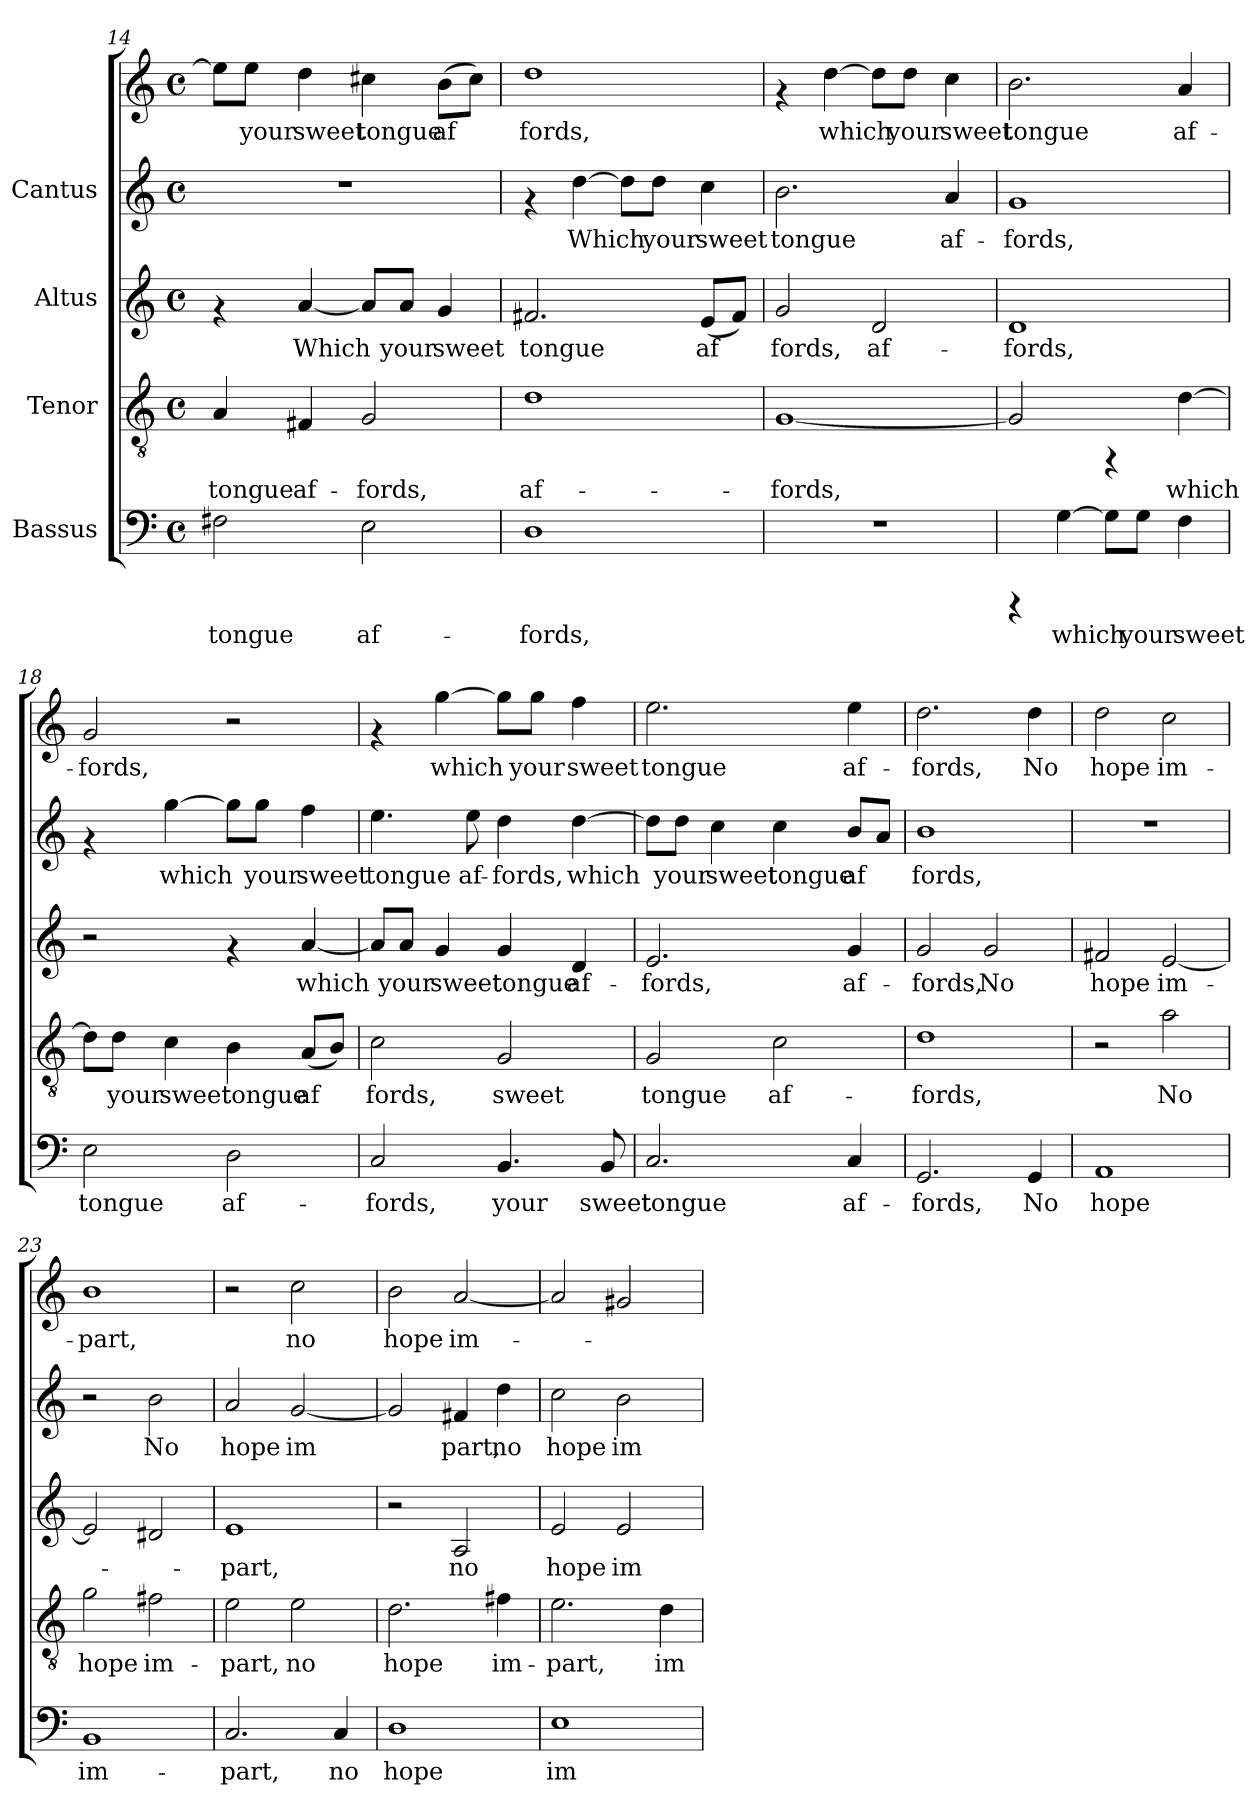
**kern	**text	**kern	**text	**kern	**text	**kern	**text	**kern	**text
*part4	*part4	*part3	*part3	*part2	*part2	*part1	*part1	*part1	*part1
*staff5	*staff5	*staff4	*staff4	*staff3	*staff3	*staff2	*staff2	*staff1	*staff1
*I"Bassus	*	*I"Tenor	*	*I"Altus	*	*I"Cantus	*	*	*
*clefF4	*	*clefGv2	*	*clefG2	*	*clefG2	*	*clefG2	*
*M4/4	*	*M4/4	*	*M4/4	*	*M4/4	*	*M4/4	*
*met(c)	*	*met(c)	*	*met(c)	*	*met(c)	*	*met(c)	*
=14	=14	=14	=14	=14	=14	=14	=14	=14	=14
!	!LO:LY:b:cj	!	!LO:LY:b:cj	!	!	!	!	!	!LO:LY:b:cj
2F#X\	tongue	4A/	tongue	4rf	.	1r	.	8ee\L]	.
!	!	!	!	!	!	!	!	!	!LO:LY:b:cj
.	.	.	.	.	.	.	.	8ee\J	your
!	!	!	!LO:LY:b:cj	!	!LO:LY:b:cj	!	!	!	!LO:LY:b:cj
.	.	4F#X/	af-	[<4a/	Which	.	.	4dd\	sweet
!	!LO:LY:b:cj	!	!LO:LY:b:cj	!	!LO:LY:b:cj	!	!	!	!LO:LY:b:cj
2E\	af-	2G/	-fords,	8a/L]	.	.	.	4cc#X\	tongue
!	!	!	!	!	!LO:LY:b:cj	!	!	!	!
.	.	.	.	8a/J	your	.	.	.	.
!	!	!	!	!	!LO:LY:b:cj	!	!	!	!LO:LY:b:cj
.	.	.	.	4g/	sweet	.	.	(>8b\L	af-
!	!	!	!	!	!	!	!	!	!LO:LY:b:cj
.	.	.	.	.	.	.	.	8cc#\J)	--
=15	=15	=15	=15	=15	=15	=15	=15	=15	=15
!	!LO:LY:b:cj	!	!LO:LY:b:cj	!	!LO:LY:b:cj	!	!	!	!LO:LY:b:cj
1D	-fords,	1d	af-	2.f#X/	tongue	4rf	.	1dd	-fords,
!	!	!	!	!	!	!	!LO:LY:b:cj	!	!
.	.	.	.	.	.	[>4dd\	Which	.	.
!	!	!	!	!	!	!	!LO:LY:b:cj	!	!
.	.	.	.	.	.	8dd\L]	.	.	.
!	!	!	!	!	!	!	!LO:LY:b:cj	!	!
.	.	.	.	.	.	8dd\J	your	.	.
!	!	!	!	!	!LO:LY:b:cj	!	!LO:LY:b:cj	!	!
.	.	.	.	(<8e/L	af-	4cc\	sweet	.	.
!	!	!	!	!	!LO:LY:b:cj	!	!	!	!
.	.	.	.	8f#/J)	--	.	.	.	.
=16	=16	=16	=16	=16	=16	=16	=16	=16	=16
!	!	!	!LO:LY:b:cj	!	!LO:LY:b:cj	!	!LO:LY:b:cj	!	!
1r	.	[<1G	-fords,	2g/	-fords,	2.b\	tongue	4rf	.
!	!	!	!	!	!	!	!	!	!LO:LY:b:cj
.	.	.	.	.	.	.	.	[>4dd\	which
!	!	!	!	!	!LO:LY:b:cj	!	!	!	!LO:LY:b:cj
.	.	.	.	2d/	af-	.	.	8dd\L]	.
!	!	!	!	!	!	!	!	!	!LO:LY:b:cj
.	.	.	.	.	.	.	.	8dd\J	your
!	!	!	!	!	!	!	!LO:LY:b:cj	!	!LO:LY:b:cj
.	.	.	.	.	.	4a/	af-	4cc\	sweet
!!LO:LB:g=z
=17	=17	=17	=17	=17	=17	=17	=17	=17	=17
!	!	!	!LO:LY:b:cj	!	!LO:LY:b:cj	!	!LO:LY:b:cj	!	!LO:LY:b:cj
4rCCC	.	2G/]	.	1d	-fords,	1g	-fords,	2.b\	-tongue
!	!LO:LY:b:cj	!	!	!	!	!	!	!	!
[>4G\	which	.	.	.	.	.	.	.	.
!	!LO:LY:b:cj	!	!	!	!	!	!	!	!
8G\L]	.	4rFF	.	.	.	.	.	.	.
!	!LO:LY:b:cj	!	!	!	!	!	!	!	!
8G\J	your	.	.	.	.	.	.	.	.
!	!LO:LY:b:cj	!	!LO:LY:b:cj	!	!	!	!	!	!LO:LY:b:cj
4F\	sweet	[>4d\	which	.	.	.	.	4a/	af-
=18	=18	=18	=18	=18	=18	=18	=18	=18	=18
!	!LO:LY:b:cj	!	!LO:LY:b:cj	!	!	!	!	!	!LO:LY:b:cj
2E\	tongue	8d\L]	.	2r	.	4rf	.	2g/	fords,
!	!	!	!LO:LY:b:cj	!	!	!	!	!	!
.	.	8d\J	your	.	.	.	.	.	.
!	!	!	!LO:LY:b:cj	!	!	!	!LO:LY:b:cj	!	!
.	.	4c\	sweet	.	.	[>4gg\	which	.	.
!	!LO:LY:b:cj	!	!LO:LY:b:cj	!	!	!	!LO:LY:b:cj	!	!
2D\	af-	4B\	tongue	4rf	.	8gg\L]	.	2r	.
!	!	!	!	!	!	!	!LO:LY:b:cj	!	!
.	.	.	.	.	.	8gg\J	your	.	.
!	!	!	!LO:LY:b:cj	!	!LO:LY:b:cj	!	!LO:LY:b:cj	!	!
.	.	(<8A/L	af-	[<4a/	which	4ff\	sweet	.	.
!	!	!	!LO:LY:b:cj	!	!	!	!	!	!
.	.	8B/J)	--	.	.	.	.	.	.
=19	=19	=19	=19	=19	=19	=19	=19	=19	=19
!	!LO:LY:b:cj	!	!LO:LY:b:cj	!	!LO:LY:b:cj	!	!LO:LY:b:cj	!	!
2C/	-fords,	2c\	-fords,	8a/L]	.	4.ee\	tongue	4rf	.
!	!	!	!	!	!LO:LY:b:cj	!	!	!	!
.	.	.	.	8a/J	your	.	.	.	.
!	!	!	!	!	!LO:LY:b:cj	!	!	!	!LO:LY:b:cj
.	.	.	.	4g/	sweet	.	.	[>4gg\	which
!	!	!	!	!	!	!	!LO:LY:b:cj	!	!
.	.	.	.	.	.	8ee\	af-	.	.
!	!LO:LY:b:cj	!	!LO:LY:b:cj	!	!LO:LY:b:cj	!	!LO:LY:b:cj	!	!LO:LY:b:cj
4.BB/	your	2G/	sweet	4g/	tongue	4dd\	-fords,	8gg\L]	.
!	!	!	!	!	!	!	!	!	!LO:LY:b:cj
.	.	.	.	.	.	.	.	8gg\J	your
!	!	!	!	!	!LO:LY:b:cj	!	!LO:LY:b:cj	!	!LO:LY:b:cj
.	.	.	.	4d/	af-	[>4dd\	which	4ff\	sweet
!	!LO:LY:b:cj	!	!	!	!	!	!	!	!
8BB/	sweet	.	.	.	.	.	.	.	.
!!LO:LB:g=z
=20	=20	=20	=20	=20	=20	=20	=20	=20	=20
!	!LO:LY:b:cj	!	!LO:LY:b:cj	!	!LO:LY:b:cj	!	!LO:LY:b:cj	!	!LO:LY:b:cj
2.C/	tongue	2G/	tongue	2.e/	-fords,	8dd\L]	-	2.ee\	tongue
!	!	!	!	!	!	!	!LO:LY:b:cj	!	!
.	.	.	.	.	.	8dd\J	your	.	.
!	!	!	!	!	!	!	!LO:LY:b:cj	!	!
.	.	.	.	.	.	4cc\	sweet	.	.
!	!	!	!LO:LY:b:cj	!	!	!	!LO:LY:b:cj	!	!
.	.	2c\	af-	.	.	4cc\	tongue	.	.
!	!LO:LY:b:cj	!	!	!	!LO:LY:b:cj	!	!LO:LY:b:cj	!	!LO:LY:b:cj
4C/	af-	.	.	4g/	af-	8b/L	af-	4ee\	af-
!	!	!	!	!	!	!	!LO:LY:b:cj	!	!
.	.	.	.	.	.	8a/J	--	.	.
=21	=21	=21	=21	=21	=21	=21	=21	=21	=21
!	!LO:LY:b:cj	!	!LO:LY:b:cj	!	!LO:LY:b:cj	!	!LO:LY:b:cj	!	!LO:LY:b:cj
2.GG/	-fords,	1d	-fords,	2g/	-fords,	1b	fords,	2.dd\	-fords,
!	!	!	!	!	!LO:LY:b:cj	!	!	!	!
.	.	.	.	2g/	No	.	.	.	.
!	!LO:LY:b:cj	!	!	!	!	!	!	!	!LO:LY:b:cj
4GG/	No	.	.	.	.	.	.	4dd\	No
=22	=22	=22	=22	=22	=22	=22	=22	=22	=22
!	!LO:LY:b:cj	!	!	!	!LO:LY:b:cj	!	!	!	!LO:LY:b:cj
1AA	hope	2r	.	2f#X/	hope	1r	.	2dd\	hope
!	!	!	!LO:LY:b:cj	!	!LO:LY:b:cj	!	!	!	!LO:LY:b:cj
.	.	2a\	No	[<2e/	im-	.	.	2cc\	im-
=23	=23	=23	=23	=23	=23	=23	=23	=23	=23
!	!LO:LY:b:cj	!	!LO:LY:b:cj	!	!	!	!	!	!LO:LY:b:cj
1BB	im-	2g\	hope	2e/]	.	2r	.	1b	-part,
!	!	!	!LO:LY:b:cj	!	!	!	!LO:LY:b:cj	!	!
.	.	2f#X\	im-	2d#X/	.	2b\	No	.	.
=24	=24	=24	=24	=24	=24	=24	=24	=24	=24
!	!LO:LY:b:cj	!	!LO:LY:b:cj	!	!LO:LY:b:cj	!	!LO:LY:b:cj	!	!
2.C/	-part,	2e\	-part,	1e	-part,	2a/	hope	2r	.
!	!	!	!LO:LY:b:cj	!	!	!	!LO:LY:b:cj	!	!LO:LY:b:cj
.	.	2e\	no	.	.	[<2g/	im-	2cc\	no
!	!LO:LY:b:cj	!	!	!	!	!	!	!	!
4C/	no	.	.	.	.	.	.	.	.
=25	=25	=25	=25	=25	=25	=25	=25	=25	=25
!	!LO:LY:b:cj	!	!LO:LY:b:cj	!	!	!	!LO:LY:b:cj	!	!LO:LY:b:cj
1D	hope	2.d\	hope	2r	.	2g/]	-	2b\	-hope
!	!	!	!	!	!LO:LY:b:cj	!	!LO:LY:b:cj	!	!LO:LY:b:cj
.	.	.	.	2A/	no	4f#X/	part,	[<2a/	im-
!	!	!	!LO:LY:b:cj	!	!	!	!LO:LY:b:cj	!	!
.	.	4f#X\	im-	.	.	4dd\	no	.	.
!!LO:PB:g=z
=26	=26	=26	=26	=26	=26	=26	=26	=26	=26
!	!LO:LY:b:cj	!	!LO:LY:b:cj	!	!LO:LY:b:cj	!	!LO:LY:b:cj	!	!
1E	im-	2.e\	-part,	2e/	hope	2cc\	hope	2a/]	.
!	!	!	!	!	!LO:LY:b:cj	!	!LO:LY:b:cj	!	!
.	.	.	.	2e/	im-	2b\	im-	2g#X/	.
!	!	!	!LO:LY:b:cj	!	!	!	!	!	!
.	.	4d\	im-	.	.	.	.	.	.
=	=	=	=	=	=	=	=	=	=
*-	*-	*-	*-	*-	*-	*-	*-	*-	*-
